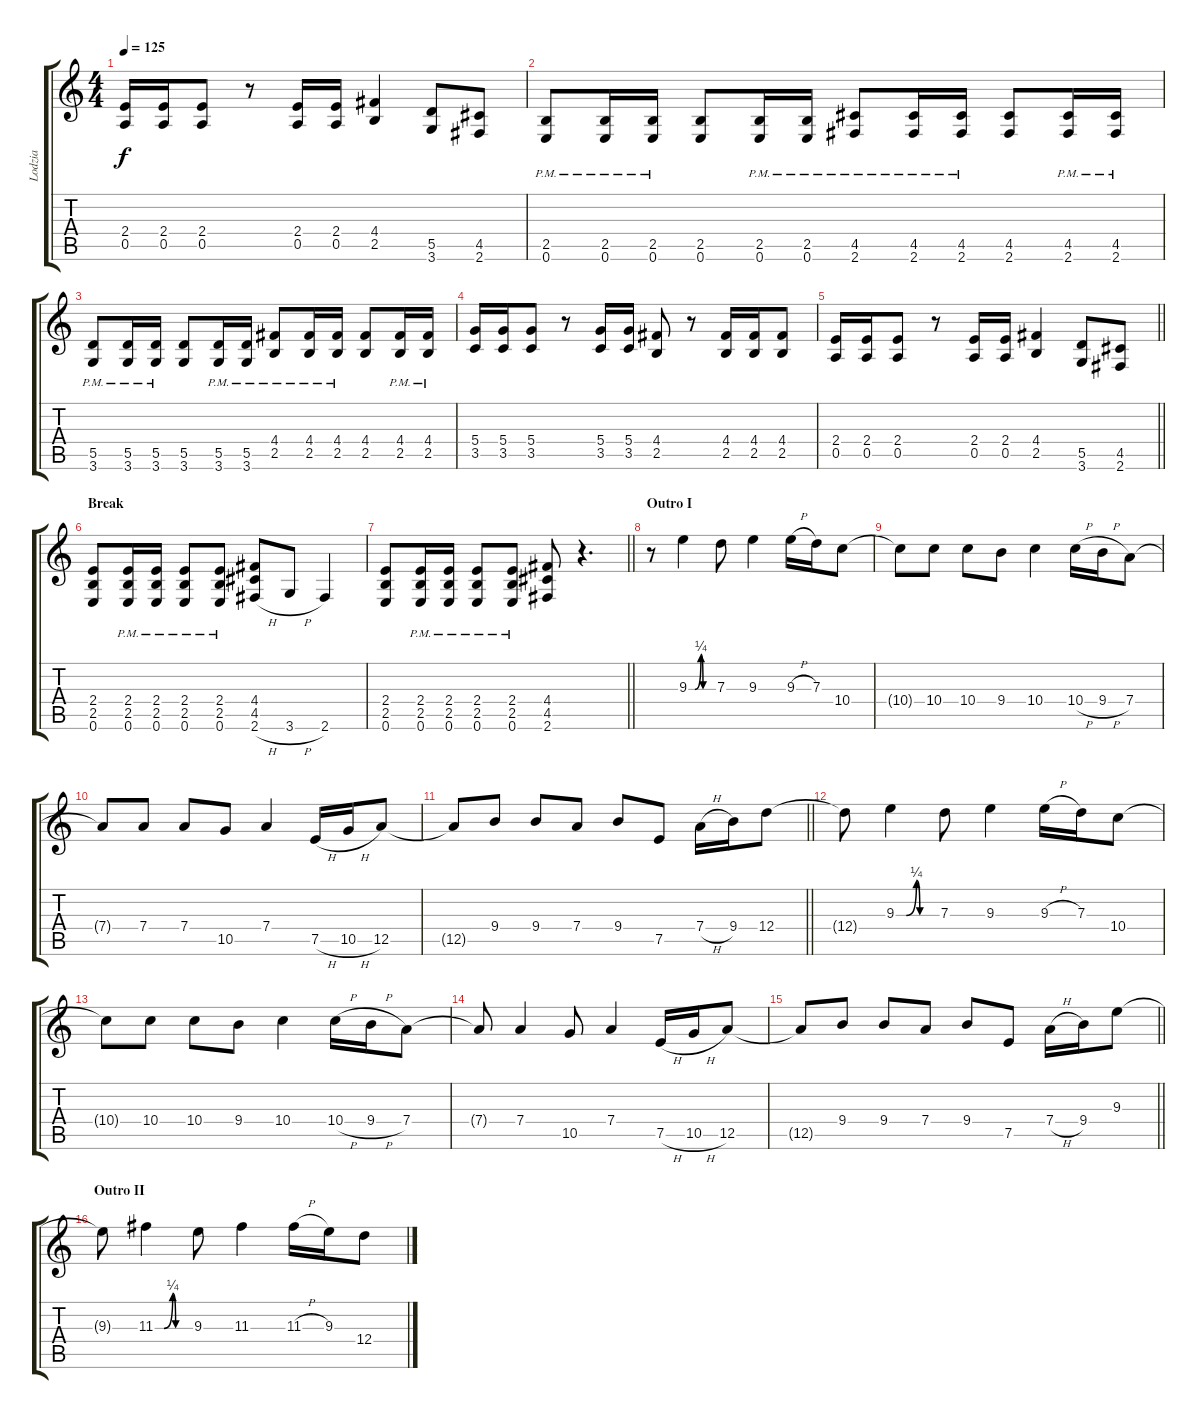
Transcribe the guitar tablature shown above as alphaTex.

\track ("Lodzia" "Lodzia") {instrument distortionguitar}
\staff {score tabs}
\tuning (E4 B3 G3 D3 A2 E2) {hide}
\ts (4 4)
\tempo 125
\clef g2
\ks c
(2.4 0.5).16{dy f} (2.4 0.5).16 (2.4 0.5).8 r.8 (2.4 0.5).16 (2.4 0.5).16 (4.4 2.5).4 (5.5 3.6).8 (4.5 2.6).8 |
(2.5{pm} 0.6{pm}).8 (2.5{pm} 0.6{pm}).16 (2.5{pm} 0.6{pm}).16 (2.5 0.6).8 (2.5{pm} 0.6{pm}).16 (2.5{pm} 0.6{pm}).16 (4.5{pm} 2.6{pm}).8 (4.5{pm} 2.6{pm}).16 (4.5{pm} 2.6{pm}).16 (4.5 2.6).8 (4.5{pm} 2.6{pm}).16 (4.5{pm} 2.6{pm}).16 |
(5.5{pm} 3.6{pm}).8 (5.5{pm} 3.6{pm}).16 (5.5{pm} 3.6{pm}).16 (5.5 3.6).8 (5.5{pm} 3.6{pm}).16 (5.5{pm} 3.6{pm}).16 (4.4{pm} 2.5{pm}).8 (4.4{pm} 2.5{pm}).16 (4.4{pm} 2.5{pm}).16 (4.4 2.5).8 (4.4{pm} 2.5{pm}).16 (4.4{pm} 2.5{pm}).16 |
(5.4 3.5).16 (5.4 3.5).16 (5.4 3.5).8 r.8 (5.4 3.5).16 (5.4 3.5).16 (4.4 2.5).8 r.8 (4.4 2.5).16 (4.4 2.5).16 (4.4 2.5).8 |
\barLineRight lightlight
(2.4 0.5).16 (2.4 0.5).16 (2.4 0.5).8 r.8 (2.4 0.5).16 (2.4 0.5).16 (4.4 2.5).4 (5.5 3.6).8 (4.5 2.6).8 |
\section ("" "Break")
(2.4 2.5 0.6).8 (2.4{pm} 2.5{pm} 0.6{pm}).16 (2.4{pm} 2.5{pm} 0.6{pm}).16 (2.4{pm} 2.5{pm} 0.6{pm}).8 (2.4{pm} 2.5{pm} 0.6{pm}).8 (4.4 4.5 2.6{h}).8 3.6{h}.8 2.6.4 |
\barLineRight lightlight
(2.4 2.5 0.6).8 (2.4{pm} 2.5{pm} 0.6{pm}).16 (2.4{pm} 2.5{pm} 0.6{pm}).16 (2.4{pm} 2.5{pm} 0.6{pm}).8 (2.4{pm} 2.5{pm} 0.6{pm}).8 (4.4 4.5 2.6).8 r.4{d} |
\section ("" "Outro I")
r.8 9.3{be (custom 0 0 15 0 30 1 35 0 60 0)}.4 7.3.8 9.3.4 9.3{h}.16 7.3.16 10.4.8 |
10.4{t}.8 10.4.8 10.4.8 9.4.8 10.4.4 10.4{h}.16 9.4{h}.16 7.4.8 |
7.4{t}.8 7.4.8 7.4.8 10.5.8 7.4.4 7.5{h}.16 10.5{h}.16 12.5.8 |
\barLineRight lightlight
12.5{t}.8 9.4.8 9.4.8 7.4.8 9.4.8 7.5.8 7.4{h}.16 9.4.16 12.4.8 |
12.4{t}.8 9.3{be (custom 0 0 15 0 30 1 35 0 60 0)}.4 7.3.8 9.3.4 9.3{h}.16 7.3.16 10.4.8 |
10.4{t}.8 10.4.8 10.4.8 9.4.8 10.4.4 10.4{h}.16 9.4{h}.16 7.4.8 |
7.4{t}.8 7.4.4 10.5.8 7.4.4 7.5{h}.16 10.5{h}.16 12.5.8 |
\barLineRight lightlight
12.5{t}.8 9.4.8 9.4.8 7.4.8 9.4.8 7.5.8 7.4{h}.16 9.4.16 9.3.8 |
\section ("" "Outro II")
9.3{t}.8 11.3{be (custom 0 0 15 0 30 1 35 0 60 0)}.4 9.3.8 11.3.4 11.3{h}.16 9.3.16 12.4.8
